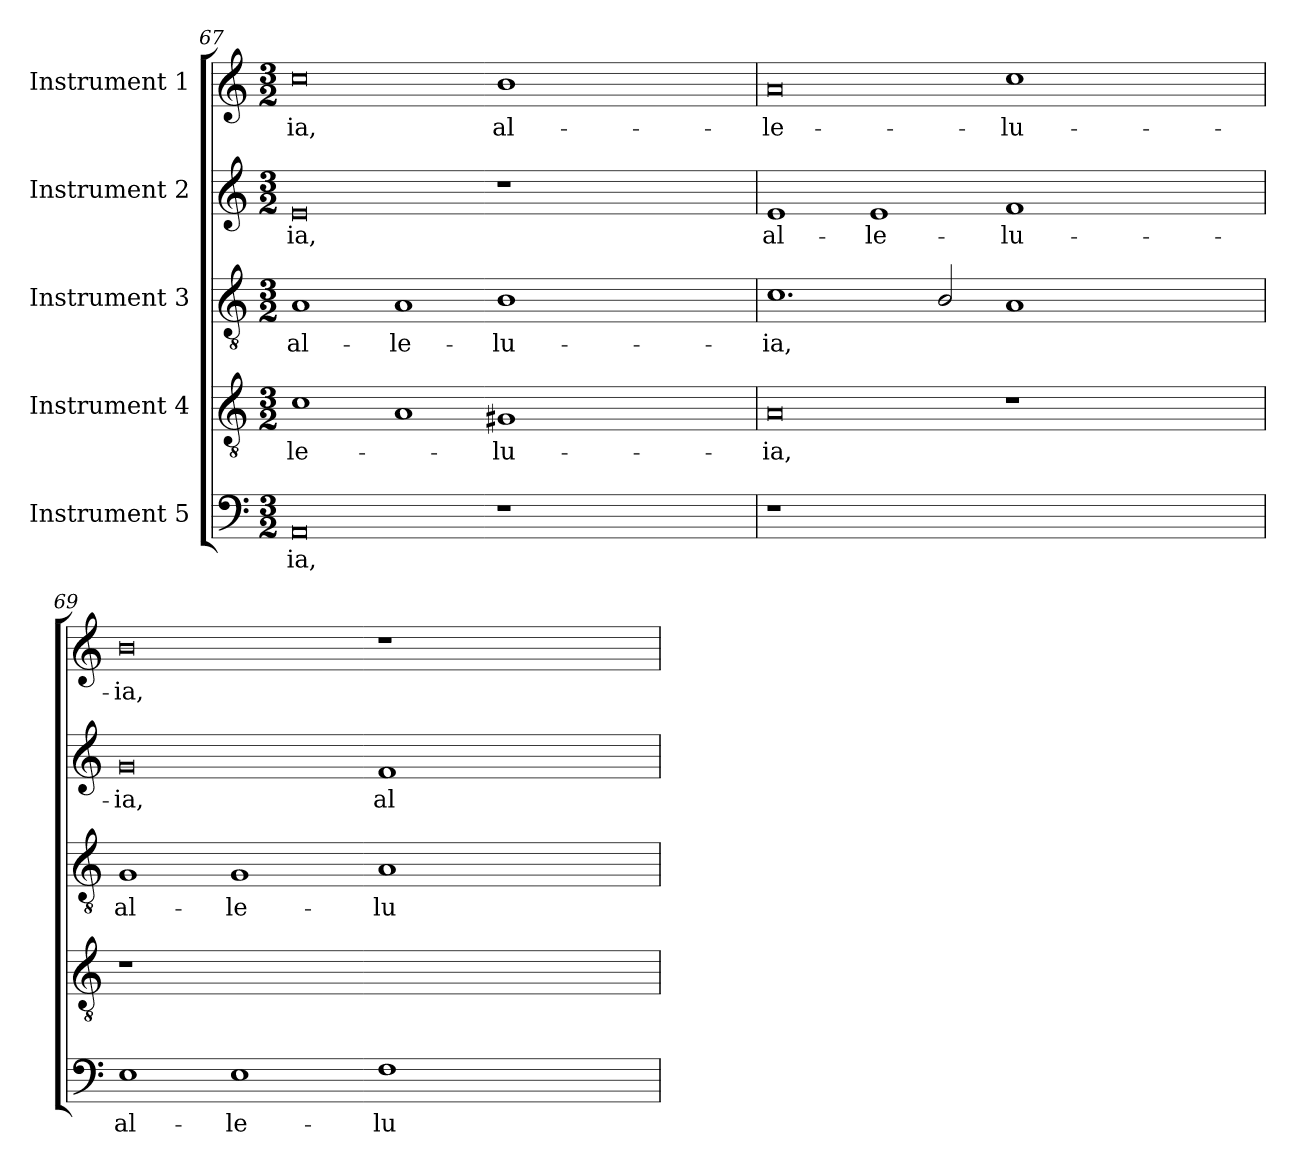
**kern	**text	**kern	**text	**kern	**text	**kern	**text	**kern	**text
*part5	*part5	*part4	*part4	*part3	*part3	*part2	*part2	*part1	*part1
*staff5	*staff5	*staff4	*staff4	*staff3	*staff3	*staff2	*staff2	*staff1	*staff1
*I"Instrument 5	*	*I"Instrument 4	*	*I"Instrument 3	*	*I"Instrument 2	*	*I"Instrument 1	*
*clefF4	*	*clefGv2	*	*clefGv2	*	*clefG2	*	*clefG2	*
*M3/2	*	*M3/2	*	*M3/2	*	*M3/2	*	*M3/2	*
=67	=67	=67	=67	=67	=67	=67	=67	=67	=67
!	!LO:LY:b:cj	!	!LO:LY:b:cj	!	!LO:LY:b:cj	!	!LO:LY:b:cj	!	!LO:LY:b:cj
0AA	-ia,	1c	-le-	1A	al-	0e	-ia,	0cc	-ia,
!	!	!	!	!	!LO:LY:b:cj	!	!	!	!
.	.	1A	.	1A	-le-	.	.	.	.
!LO:N:vis=1	!	!	!LO:LY:b:cj	!	!LO:LY:b:cj	!LO:N:vis=1	!	!	!LO:LY:b:cj
0.r	.	1G#X	-lu-	1B	-lu-	0.r	.	1b	al-
.	.	0ryy	.	0ryy	.	.	.	0ryy	.
=68	=68	=68	=68	=68	=68	=68	=68	=68	=68
!LO:N:vis=1	!	!	!LO:LY:b:cj	!	!LO:LY:b:cj	!	!LO:LY:b:cj	!	!LO:LY:b:cj
1.r	.	0A	-ia,	1.c	-ia,	1e	al-	0a	-le-
!	!	!	!	!	!	!	!LO:LY:b:cj	!	!
.	.	.	.	.	.	1e	-le-	.	.
2%7ryy	.	.	.	2B/	.	.	.	.	.
!	!	!LO:N:vis=1	!	!	!	!	!LO:LY:b:cj	!	!LO:LY:b:cj
.	.	0.r	.	1A	.	1f	-lu-	1cc	-lu-
.	.	.	.	0ryy	.	0ryy	.	0ryy	.
=69	=69	=69	=69	=69	=69	=69	=69	=69	=69
!	!LO:LY:b:cj	!LO:N:vis=1	!	!	!LO:LY:b:cj	!	!LO:LY:b:cj	!	!LO:LY:b:cj
1E	al-	1.r	.	1G	al-	0g	-ia,	0b	-ia,
!	!LO:LY:b:cj	!	!	!	!LO:LY:b:cj	!	!	!	!
1E	-le-	.	.	1G	-le-	.	.	.	.
.	.	2%7ryy	.	.	.	.	.	.	.
!	!LO:LY:b:cj	!	!	!	!LO:LY:b:cj	!	!LO:LY:b:cj	!LO:N:vis=1	!
1F	-lu-	.	.	1A	-lu-	1f	al-	0.r	.
0ryy	.	.	.	0ryy	.	0ryy	.	.	.
=	=	=	=	=	=	=	=	=	=
*-	*-	*-	*-	*-	*-	*-	*-	*-	*-
